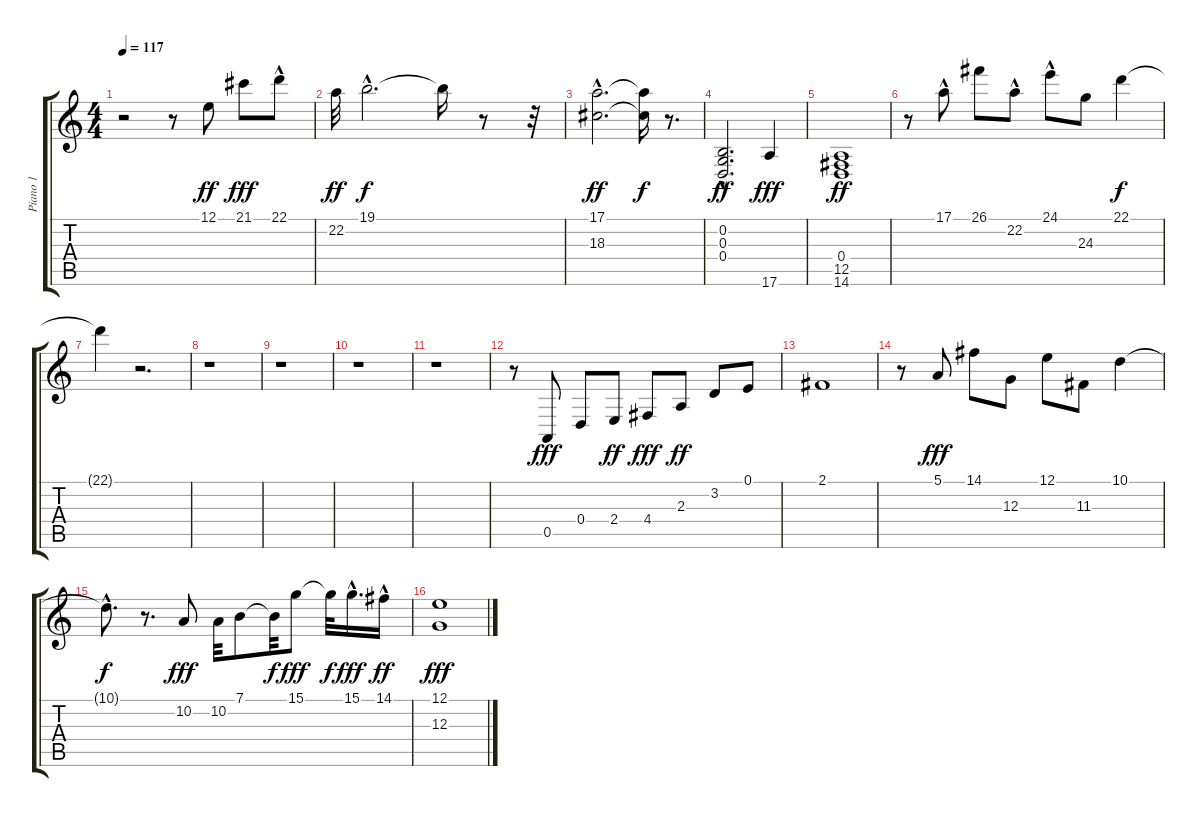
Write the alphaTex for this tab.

\track ("Piano 1" "Piano 1") {instrument acousticgrandpiano}
\staff {score tabs}
\tuning (E4 B3 G3 D3 A2 E2) {hide}
\ts (4 4)
\tempo 117
\clef g2
\ks c
r.2{dy f} r.8 12.1.8{dy ff} 21.1.8{dy fff} 22.1{hac}.8 |
22.2.32{dy ff} 19.1{hac}.2{d dy f} 19.1{t}.16 r.8 r.32 |
(17.1{hac} 18.3{hac}).2{d dy ff} (17.1{t} 18.3{t}).16{dy f} r.8{d} |
(0.2 0.3{hac} 0.4{hac}).2{d dy ff} 17.6.4{dy fff} |
(0.4 12.5 14.6).1{dy ff} |
r.8 17.1{hac}.8 26.1.8 22.2{hac}.8 24.1{hac}.8 24.3.8 22.1.4{dy f} |
22.1{t}.4 r.2{d} |
r.1 |
r.1 |
r.1 |
r.1 |
r.8 0.5.8{dy fff} 0.4.8 2.4.8{dy ff} 4.4.8{dy fff} 2.3.8{dy ff} 3.2.8 0.1.8 |
2.1.1 |
r.8 5.1.8{dy fff} 14.1.8 12.3.8 12.1.8 11.3.8 10.1.4 |
10.1{hac t}.8{d dy f} r.8{d} 10.2.8{dy fff} 10.2.32 7.1.8 7.1{t}.32{dy f} 15.1.8{dy fff} 15.1{t}.32{dy f} 15.1{hac}.16{d dy fff} 14.1{hac}.16{dy ff} |
(12.1 12.3).1{dy fff}
